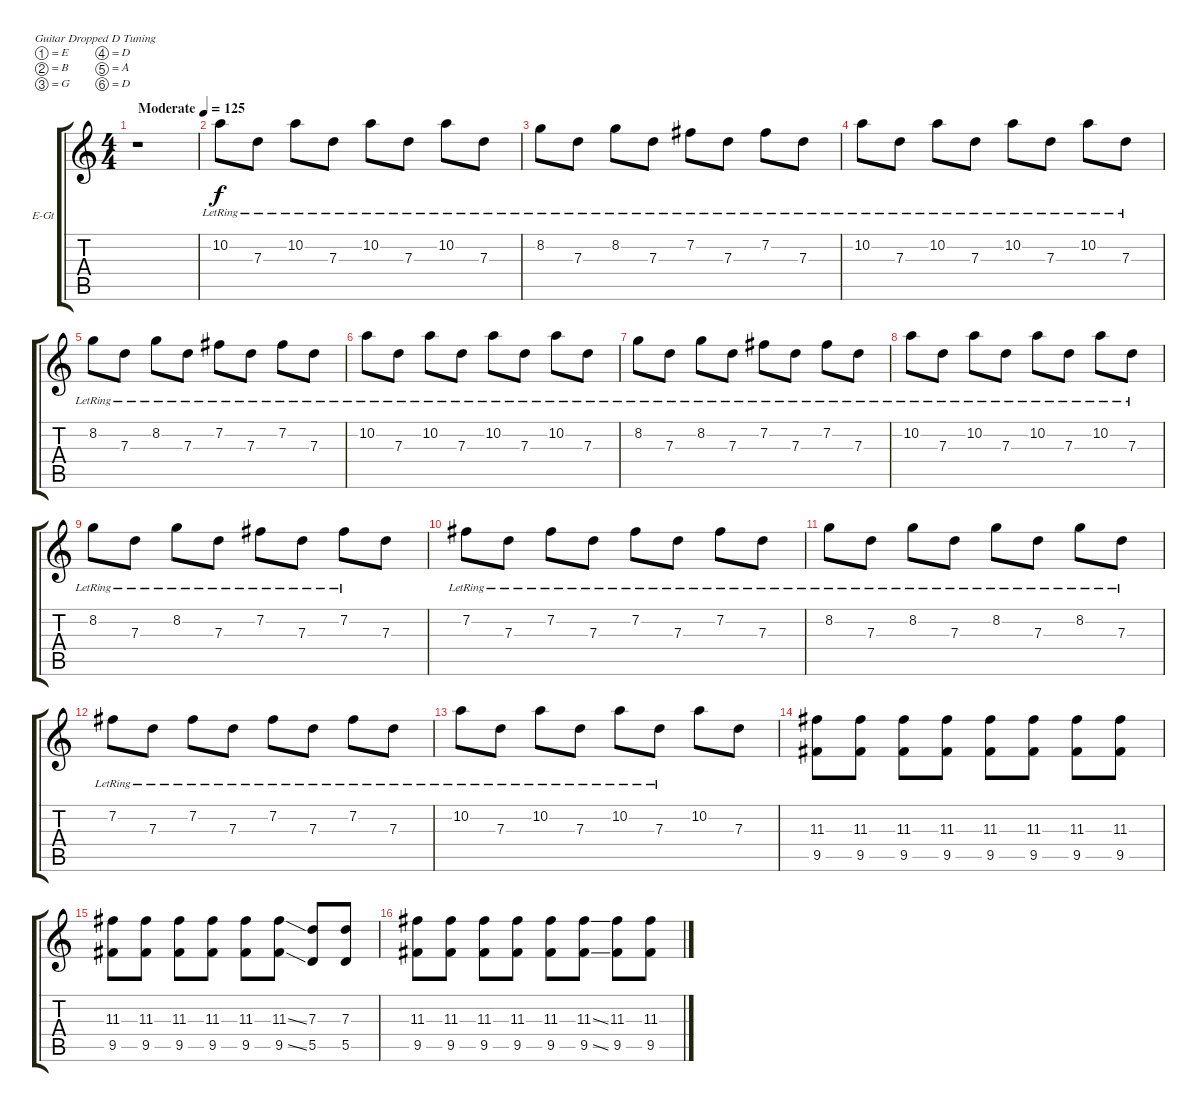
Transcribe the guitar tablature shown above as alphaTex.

\bracketExtendMode groupsimilarinstruments
\firstSystemTrackNameOrientation horizontal
\otherSystemsTrackNameOrientation horizontal
\track ("Jack Barakat" "E-Gt") {instrument distortionguitar}
\staff {score tabs}
\tuning (E4 B3 G3 D3 A2 D2)
\ts (4 4)
\beaming (8 2 2 2 2)
\tempo (125 "Moderate")
\clef g2
\ks c
r.1{dy f instrument distortionguitar} |
10.2{lr}.8 7.3{lr}.8 10.2{lr}.8 7.3{lr}.8 10.2{lr}.8 7.3{lr}.8 10.2{lr}.8 7.3{lr}.8 |
8.2{lr}.8 7.3{lr}.8 8.2{lr}.8 7.3{lr}.8 7.2{lr}.8 7.3{lr}.8 7.2{lr}.8 7.3{lr}.8 |
10.2{lr}.8 7.3{lr}.8 10.2{lr}.8 7.3{lr}.8 10.2{lr}.8 7.3{lr}.8 10.2{lr}.8 7.3{lr}.8 |
8.2{lr}.8 7.3{lr}.8 8.2{lr}.8 7.3{lr}.8 7.2{lr}.8 7.3{lr}.8 7.2{lr}.8 7.3{lr}.8 |
10.2{lr}.8 7.3{lr}.8 10.2{lr}.8 7.3{lr}.8 10.2{lr}.8 7.3{lr}.8 10.2{lr}.8 7.3{lr}.8 |
8.2{lr}.8 7.3{lr}.8 8.2{lr}.8 7.3{lr}.8 7.2{lr}.8 7.3{lr}.8 7.2{lr}.8 7.3{lr}.8 |
10.2{lr}.8 7.3{lr}.8 10.2{lr}.8 7.3{lr}.8 10.2{lr}.8 7.3{lr}.8 10.2{lr}.8 7.3{lr}.8 |
8.2{lr}.8 7.3{lr}.8 8.2{lr}.8 7.3{lr}.8 7.2{lr}.8 7.3{lr}.8 7.2{lr}.8 7.3.8 |
7.2{lr}.8 7.3{lr}.8 7.2{lr}.8 7.3{lr}.8 7.2{lr}.8 7.3{lr}.8 7.2{lr}.8 7.3{lr}.8 |
8.2{lr}.8 7.3{lr}.8 8.2{lr}.8 7.3{lr}.8 8.2{lr}.8 7.3{lr}.8 8.2{lr}.8 7.3{lr}.8 |
7.2{lr}.8 7.3{lr}.8 7.2{lr}.8 7.3{lr}.8 7.2{lr}.8 7.3{lr}.8 7.2{lr}.8 7.3{lr}.8 |
10.2{lr}.8 7.3{lr}.8 10.2{lr}.8 7.3{lr}.8 10.2{lr}.8 7.3{lr}.8 10.2.8 7.3.8 |
(11.3 9.5).8 (11.3 9.5).8 (11.3 9.5).8 (11.3 9.5).8 (11.3 9.5).8 (11.3 9.5).8 (11.3 9.5).8 (11.3 9.5).8 |
(11.3 9.5).8 (11.3 9.5).8 (11.3 9.5).8 (11.3 9.5).8 (11.3 9.5).8 (11.3{ss} 9.5{ss}).8 (7.3 5.5).8 (7.3 5.5).8 |
(11.3 9.5).8 (11.3 9.5).8 (11.3 9.5).8 (11.3 9.5).8 (11.3 9.5).8 (11.3{ss} 9.5{ss}).8 (11.3 9.5).8 (11.3 9.5).8
